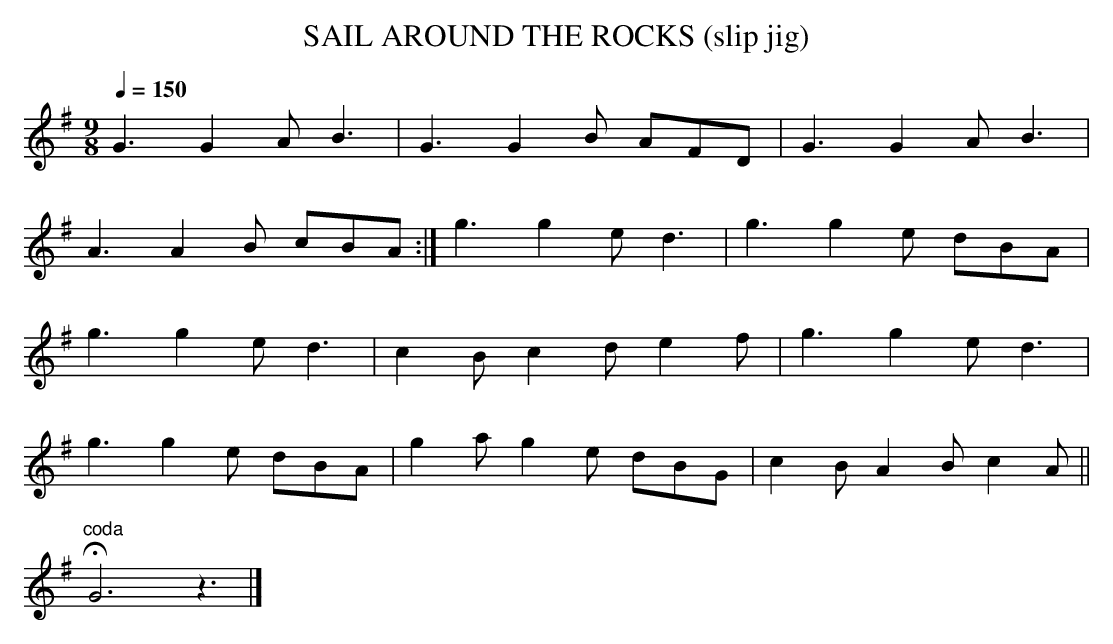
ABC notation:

X:1
T:SAIL AROUND THE ROCKS (slip jig)
L:1/8
M:9/8
Q:1/4=150
K:G
G3 G2A B3|G3 G2B AFD|G3 G2A B3|
A3 A2B cBA :|g3 g2e d3|g3 g2e dBA|
g3 g2e d3|c2B c2d e2f |g3 g2e d3|
g3 g2e dBA|g2a g2e dBG|c2B A2B c2A ||
"^coda"HG6z3|]
